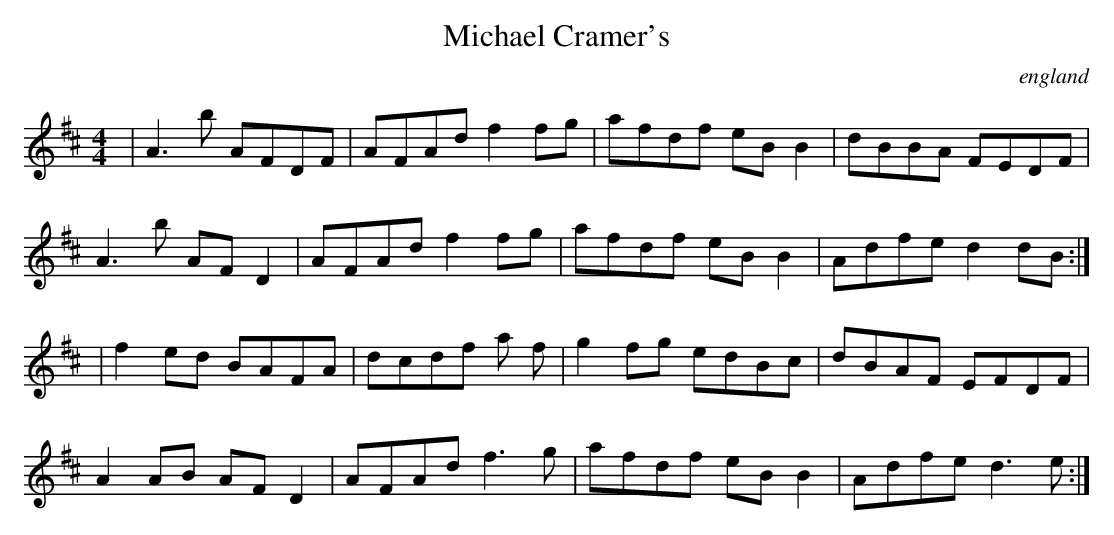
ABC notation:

X:1
T:Michael Cramer's
O:england
M:4/4
L:1/8
K:D
|A3 b AFDF|AFAd f2 fg|afdf eB B2|dBBA FEDF|
A3 b AFD2|AFAd f2 fg|afdf eBB2|Adfe d2 dB:|
|f2 ed BAFA|dcdf a 3f|g2 fg edBc|dBAF EFDF|
A2 AB AF D2|AFAd f3 g|afdf eBB2|Adfe d3 e:|
